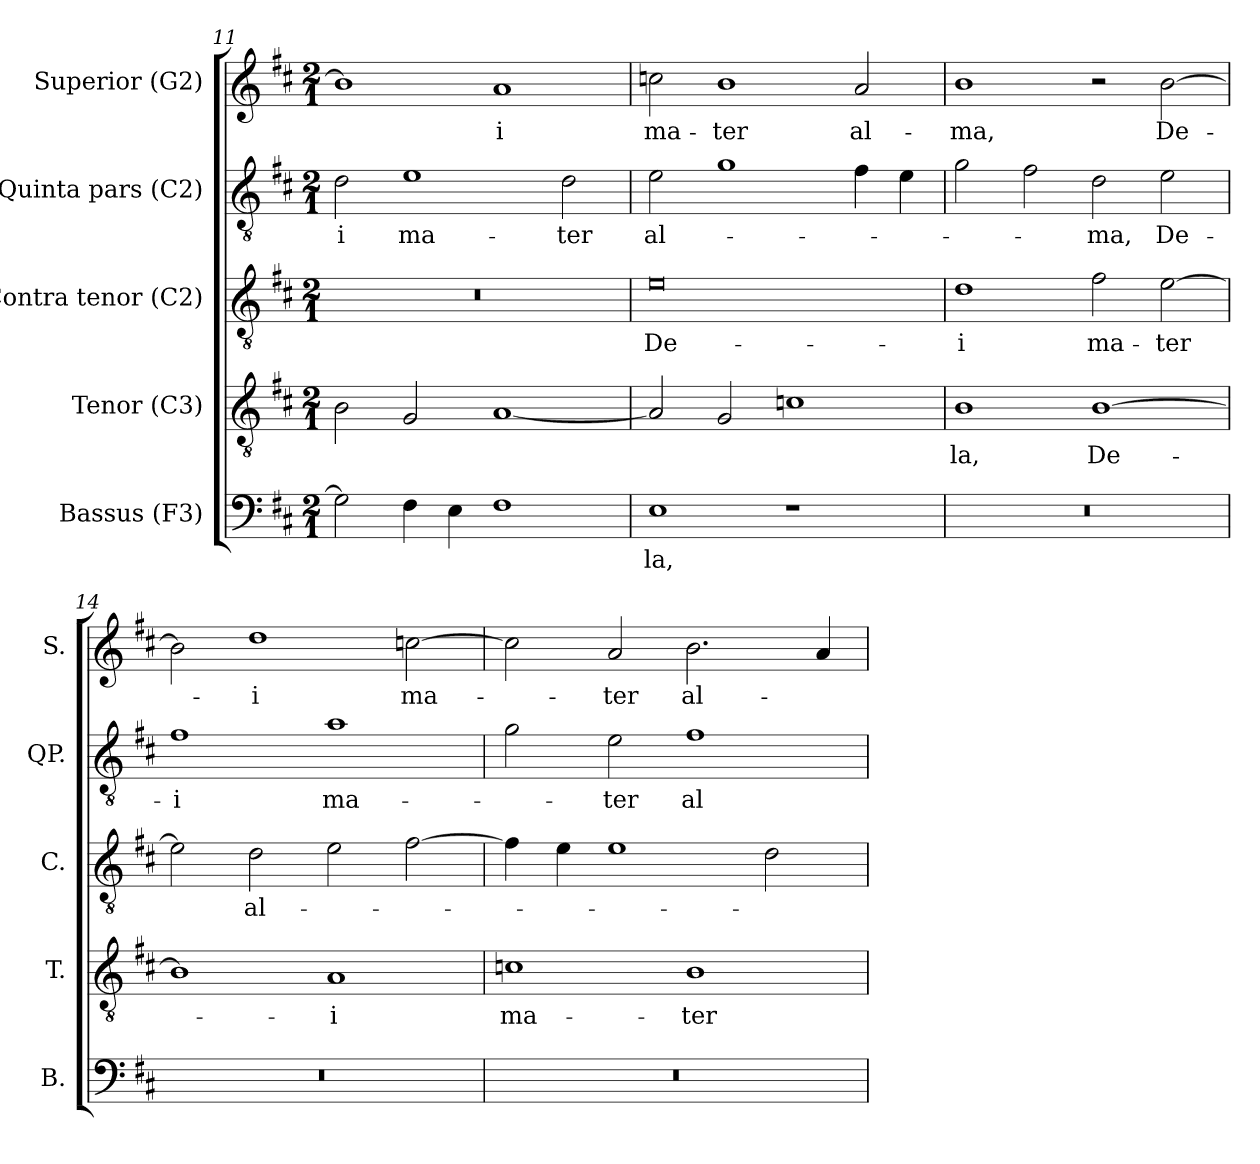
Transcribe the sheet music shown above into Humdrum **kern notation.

**kern	**text	**kern	**text	**kern	**text	**kern	**text	**kern	**text
*part5	*part5	*part4	*part4	*part3	*part3	*part2	*part2	*part1	*part1
*staff5	*staff5	*staff4	*staff4	*staff3	*staff3	*staff2	*staff2	*staff1	*staff1
*I"Bassus (F3)	*	*I"Tenor (C3)	*	*I"Contra tenor (C2)	*	*I"Quinta pars (C2)	*	*I"Superior (G2)	*
*I'B.	*	*I'T.	*	*I'C.	*	*I'QP.	*	*I'S.	*
*clefF4	*	*clefGv2	*	*clefGv2	*	*clefGv2	*	*clefG2	*
*	*	*ITrd7c12	*	*ITrd7c12	*	*ITrd7c12	*	*	*
*k[f#c#]	*	*k[f#c#]	*	*k[f#c#]	*	*k[f#c#]	*	*k[f#c#]	*
*D:	*	*D:	*	*D:	*	*D:	*	*D:	*
*M2/1	*	*M2/1	*	*M2/1	*	*M2/1	*	*M2/1	*
=11	=11	=11	=11	=11	=11	=11	=11	=11	=11
!	!	!	!	!LO:N:vis=1	!	!	!	!	!
!	!	!	!	!	!	!	!LO:LY:b:color=#000000	!	!
2Gi\]	.	2BBi\	.	0r	.	2Di\	-i	1bi]	.
!	!	!	!	!	!	!	!LO:LY:b:color=#000000	!	!
4F#i\	.	2GGi/	.	.	.	1Ei	ma-	.	.
4Ei\	.	.	.	.	.	.	.	.	.
!	!	!	!	!	!	!	!	!	!LO:LY:b:color=#000000
1F#i	.	[1AAi	.	.	.	.	.	1ai	-i
!	!	!	!	!	!	!	!LO:LY:b:color=#000000	!	!
.	.	.	.	.	.	2Di\	-ter	.	.
=12	=12	=12	=12	=12	=12	=12	=12	=12	=12
!	!LO:LY:b:color=#000000	!	!	!	!	!	!	!	!
!	!	!	!	!	!LO:LY:b:color=#000000	!	!	!	!
!	!	!	!	!	!	!	!LO:LY:b:color=#000000	!	!
!	!	!	!	!	!	!	!	!	!LO:LY:b:color=#000000
1Ei	-la,	2AAi/]	.	0Ei	De-	2Ei\	al-	2ccni\	ma-
!	!	!	!	!	!	!	!	!	!LO:LY:b:color=#000000
.	.	2GGi/	.	.	.	1Gi	.	1bi	-ter
1r	.	1Cni	.	.	.	.	.	.	.
!	!	!	!	!	!	!	!	!	!LO:LY:b:color=#000000
.	.	.	.	.	.	4F#i\	.	2ai/	al-
.	.	.	.	.	.	4Ei\	.	.	.
!!LO:PB:g=z
=13	=13	=13	=13	=13	=13	=13	=13	=13	=13
!LO:N:vis=1	!	!	!	!	!	!	!	!	!
!	!	!	!LO:LY:b:color=#000000	!	!	!	!	!	!
!	!	!	!	!	!LO:LY:b:color=#000000	!	!	!	!
!	!	!	!	!	!	!	!	!	!LO:LY:b:color=#000000
0r	.	1BBi	-la,	1Di	-i	2Gi\	.	1bi	-ma,
.	.	.	.	.	.	2F#i\	.	.	.
!	!	!	!LO:LY:b:color=#000000	!	!	!	!	!	!
!	!	!	!	!	!LO:LY:b:color=#000000	!	!	!	!
!	!	!	!	!	!	!	!LO:LY:b:color=#000000	!	!
.	.	[1BBi	De-	2F#i\	ma-	2Di\	-ma,	2r	.
!	!	!	!	!	!LO:LY:b:color=#000000	!	!	!	!
!	!	!	!	!	!	!	!LO:LY:b:color=#000000	!	!
!	!	!	!	!	!	!	!	!	!LO:LY:b:color=#000000
.	.	.	.	[2Ei\	-ter	2Ei\	De-	[2bi\	De-
=14	=14	=14	=14	=14	=14	=14	=14	=14	=14
!LO:N:vis=1	!	!	!	!	!	!	!	!	!
!	!	!	!	!	!	!	!LO:LY:b:color=#000000	!	!
0r	.	1BBi]	.	2Ei\]	.	1F#i	-i	2bi\]	.
!	!	!	!	!	!LO:LY:b:color=#000000	!	!	!	!
!	!	!	!	!	!	!	!	!	!LO:LY:b:color=#000000
.	.	.	.	2Di\	al-	.	.	1ddi	-i
!	!	!	!LO:LY:b:color=#000000	!	!	!	!	!	!
!	!	!	!	!	!	!	!LO:LY:b:color=#000000	!	!
.	.	1AAi	-i	2Ei\	.	1Ai	ma-	.	.
!	!	!	!	!	!	!	!	!	!LO:LY:b:color=#000000
.	.	.	.	[2F#i\	.	.	.	[2ccni\	ma-
=15	=15	=15	=15	=15	=15	=15	=15	=15	=15
!LO:N:vis=1	!	!	!	!	!	!	!	!	!
!	!	!	!LO:LY:b:color=#000000	!	!	!	!	!	!
0r	.	1Cni	ma-	4F#i\]	.	2Gi\	.	2cci\]	.
.	.	.	.	4Ei\	.	.	.	.	.
!	!	!	!	!	!	!	!LO:LY:b:color=#000000	!	!
!	!	!	!	!	!	!	!	!	!LO:LY:b:color=#000000
.	.	.	.	1Ei	.	2Ei\	-ter	2ai/	-ter
!	!	!	!LO:LY:b:color=#000000	!	!	!	!	!	!
!	!	!	!	!	!	!	!LO:LY:b:color=#000000	!	!
!	!	!	!	!	!	!	!	!	!LO:LY:b:color=#000000
.	.	1BBi	-ter	.	.	1F#i	al-	2.bi\	al-
.	.	.	.	2Di\	.	.	.	.	.
.	.	.	.	.	.	.	.	4ai/	.
=	=	=	=	=	=	=	=	=	=
*-	*-	*-	*-	*-	*-	*-	*-	*-	*-
